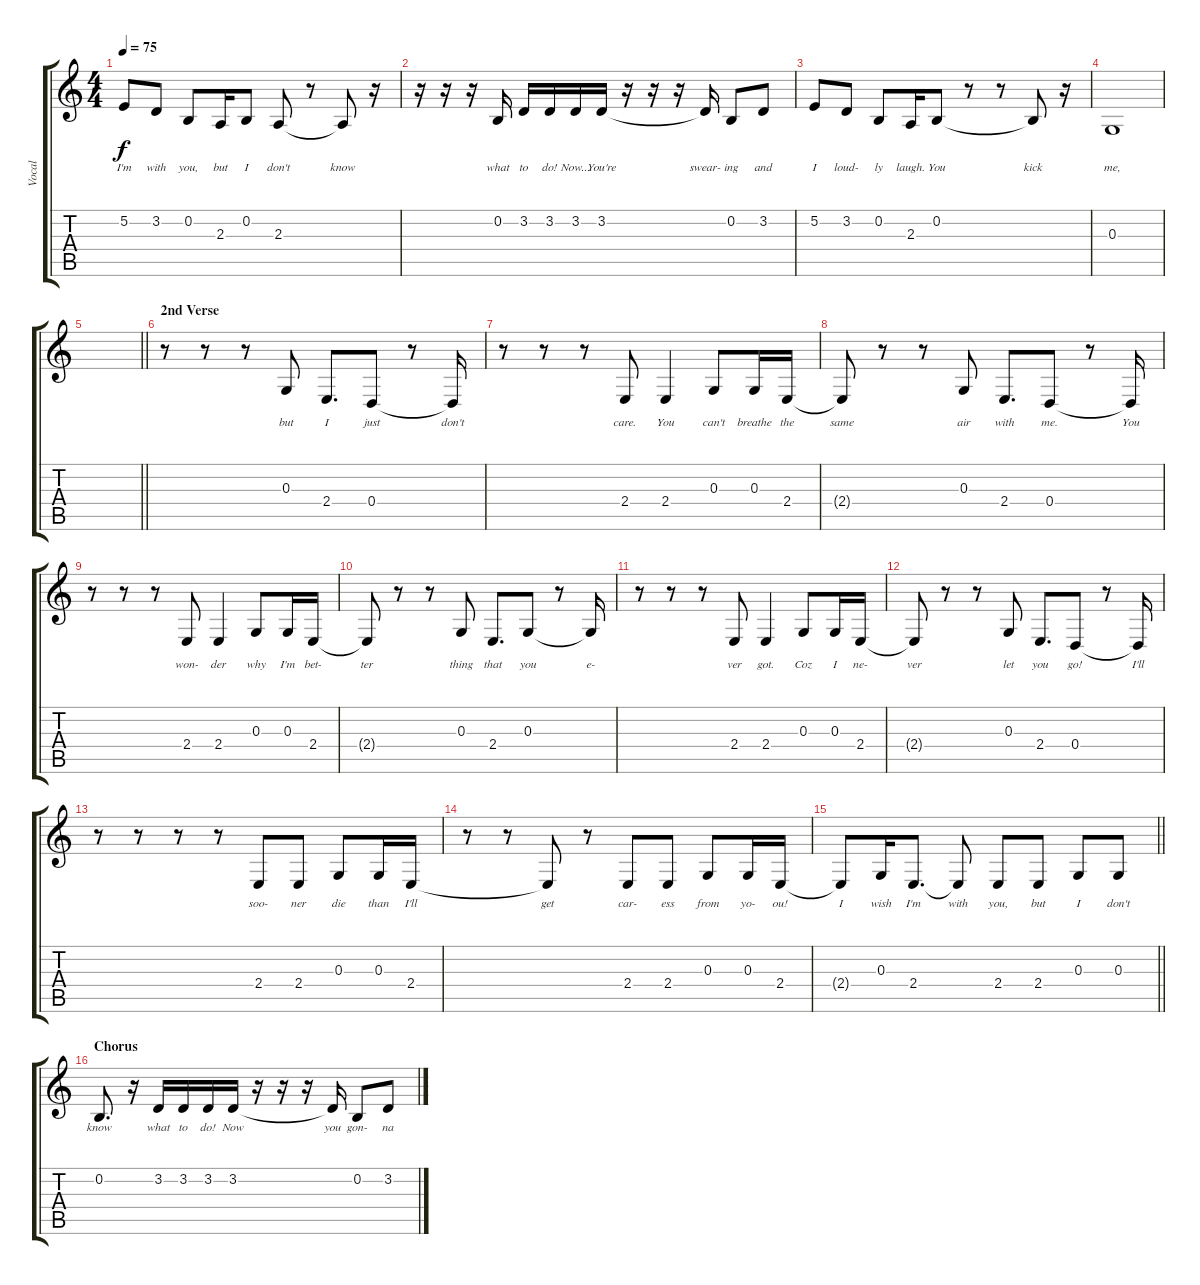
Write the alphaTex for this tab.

\track ("Vocal" "Vocal") {instrument clarinet}
\staff {score tabs}
\tuning (E4 B3 G3 D3 A2 E2) {hide}
\ts (4 4)
\tempo 75
\clef g2
\ks c
5.2.8{lyrics (0 "I'm") lyrics (1 "") lyrics (2 "") lyrics (3 "") lyrics (4 "") dy f} 3.2.8{lyrics (0 "with") lyrics (1 "") lyrics (2 "") lyrics (3 "") lyrics (4 "")} 0.2.8{lyrics (0 "you,") lyrics (1 "") lyrics (2 "") lyrics (3 "") lyrics (4 "")} 2.3.16{lyrics (0 "but") lyrics (1 "") lyrics (2 "") lyrics (3 "") lyrics (4 "")} 0.2.8{lyrics (0 "I") lyrics (1 "") lyrics (2 "") lyrics (3 "") lyrics (4 "")} 2.3.8{lyrics (0 "don't") lyrics (1 "") lyrics (2 "") lyrics (3 "") lyrics (4 "")} r.8 2.3{t}.8{lyrics (0 "know") lyrics (1 "") lyrics (2 "") lyrics (3 "") lyrics (4 "")} r.16 |
r.16 r.16 r.16 0.2.16{lyrics (0 "what") lyrics (1 "") lyrics (2 "") lyrics (3 "") lyrics (4 "")} 3.2.16{lyrics (0 "to") lyrics (1 "") lyrics (2 "") lyrics (3 "") lyrics (4 "")} 3.2.16{lyrics (0 "do!") lyrics (1 "") lyrics (2 "") lyrics (3 "") lyrics (4 "")} 3.2.16{lyrics (0 "Now...") lyrics (1 "") lyrics (2 "") lyrics (3 "") lyrics (4 "")} 3.2.16{lyrics (0 "You're") lyrics (1 "") lyrics (2 "") lyrics (3 "") lyrics (4 "")} r.16 r.16 r.16 3.2{t}.16{lyrics (0 "swear-") lyrics (1 "") lyrics (2 "") lyrics (3 "") lyrics (4 "")} 0.2.8{lyrics (0 "ing") lyrics (1 "") lyrics (2 "") lyrics (3 "") lyrics (4 "")} 3.2.8{lyrics (0 "and") lyrics (1 "") lyrics (2 "") lyrics (3 "") lyrics (4 "")} |
5.2.8{lyrics (0 "I") lyrics (1 "") lyrics (2 "") lyrics (3 "") lyrics (4 "")} 3.2.8{lyrics (0 "loud-") lyrics (1 "") lyrics (2 "") lyrics (3 "") lyrics (4 "")} 0.2.8{lyrics (0 "ly") lyrics (1 "") lyrics (2 "") lyrics (3 "") lyrics (4 "")} 2.3.16{lyrics (0 "laugh.") lyrics (1 "") lyrics (2 "") lyrics (3 "") lyrics (4 "")} 0.2.8{lyrics (0 "You") lyrics (1 "") lyrics (2 "") lyrics (3 "") lyrics (4 "")} r.8 r.8 0.2{t}.8{lyrics (0 "kick") lyrics (1 "") lyrics (2 "") lyrics (3 "") lyrics (4 "")} r.16 |
0.3.1{lyrics (0 "me,") lyrics (1 "") lyrics (2 "") lyrics (3 "") lyrics (4 "")} |
\barLineRight lightlight
|
\section ("" "2nd Verse")
r.8 r.8 r.8 0.3.8{lyrics (0 "but") lyrics (1 "") lyrics (2 "") lyrics (3 "") lyrics (4 "")} 2.4.8{d lyrics (0 "I") lyrics (1 "") lyrics (2 "") lyrics (3 "") lyrics (4 "")} 0.4.8{lyrics (0 "just") lyrics (1 "") lyrics (2 "") lyrics (3 "") lyrics (4 "")} r.8 0.4{t}.16{lyrics (0 "don't") lyrics (1 "") lyrics (2 "") lyrics (3 "") lyrics (4 "")} |
r.8 r.8 r.8 2.4.8{lyrics (0 "care.") lyrics (1 "") lyrics (2 "") lyrics (3 "") lyrics (4 "")} 2.4.4{lyrics (0 "You") lyrics (1 "") lyrics (2 "") lyrics (3 "") lyrics (4 "")} 0.3.8{lyrics (0 "can't") lyrics (1 "") lyrics (2 "") lyrics (3 "") lyrics (4 "")} 0.3.16{lyrics (0 "breathe") lyrics (1 "") lyrics (2 "") lyrics (3 "") lyrics (4 "")} 2.4.16{lyrics (0 "the") lyrics (1 "") lyrics (2 "") lyrics (3 "") lyrics (4 "")} |
2.4{t}.8{lyrics (0 "same") lyrics (1 "") lyrics (2 "") lyrics (3 "") lyrics (4 "")} r.8 r.8 0.3.8{lyrics (0 "air") lyrics (1 "") lyrics (2 "") lyrics (3 "") lyrics (4 "")} 2.4.8{d lyrics (0 "with") lyrics (1 "") lyrics (2 "") lyrics (3 "") lyrics (4 "")} 0.4.8{lyrics (0 "me.") lyrics (1 "") lyrics (2 "") lyrics (3 "") lyrics (4 "")} r.8 0.4{t}.16{lyrics (0 "You") lyrics (1 "") lyrics (2 "") lyrics (3 "") lyrics (4 "")} |
r.8 r.8 r.8 2.4.8{lyrics (0 "won-") lyrics (1 "") lyrics (2 "") lyrics (3 "") lyrics (4 "")} 2.4.4{lyrics (0 "der") lyrics (1 "") lyrics (2 "") lyrics (3 "") lyrics (4 "")} 0.3.8{lyrics (0 "why") lyrics (1 "") lyrics (2 "") lyrics (3 "") lyrics (4 "")} 0.3.16{lyrics (0 "I'm") lyrics (1 "") lyrics (2 "") lyrics (3 "") lyrics (4 "")} 2.4.16{lyrics (0 "bet-") lyrics (1 "") lyrics (2 "") lyrics (3 "") lyrics (4 "")} |
2.4{t}.8{lyrics (0 "ter") lyrics (1 "") lyrics (2 "") lyrics (3 "") lyrics (4 "")} r.8 r.8 0.3.8{lyrics (0 "thing") lyrics (1 "") lyrics (2 "") lyrics (3 "") lyrics (4 "")} 2.4.8{d lyrics (0 "that") lyrics (1 "") lyrics (2 "") lyrics (3 "") lyrics (4 "")} 0.3.8{lyrics (0 "you") lyrics (1 "") lyrics (2 "") lyrics (3 "") lyrics (4 "")} r.8 0.3{t}.16{lyrics (0 "e-") lyrics (1 "") lyrics (2 "") lyrics (3 "") lyrics (4 "")} |
r.8 r.8 r.8 2.4.8{lyrics (0 "ver") lyrics (1 "") lyrics (2 "") lyrics (3 "") lyrics (4 "")} 2.4.4{lyrics (0 "got.") lyrics (1 "") lyrics (2 "") lyrics (3 "") lyrics (4 "")} 0.3.8{lyrics (0 "Coz") lyrics (1 "") lyrics (2 "") lyrics (3 "") lyrics (4 "")} 0.3.16{lyrics (0 "I") lyrics (1 "") lyrics (2 "") lyrics (3 "") lyrics (4 "")} 2.4.16{lyrics (0 "ne-") lyrics (1 "") lyrics (2 "") lyrics (3 "") lyrics (4 "")} |
2.4{t}.8{lyrics (0 "ver") lyrics (1 "") lyrics (2 "") lyrics (3 "") lyrics (4 "")} r.8 r.8 0.3.8{lyrics (0 "let") lyrics (1 "") lyrics (2 "") lyrics (3 "") lyrics (4 "")} 2.4.8{d lyrics (0 "you") lyrics (1 "") lyrics (2 "") lyrics (3 "") lyrics (4 "")} 0.4.8{lyrics (0 "go!") lyrics (1 "") lyrics (2 "") lyrics (3 "") lyrics (4 "")} r.8 0.4{t}.16{lyrics (0 "I'll") lyrics (1 "") lyrics (2 "") lyrics (3 "") lyrics (4 "")} |
r.8 r.8 r.8 r.8 2.4.8{lyrics (0 "soo-") lyrics (1 "") lyrics (2 "") lyrics (3 "") lyrics (4 "")} 2.4.8{lyrics (0 "ner") lyrics (1 "") lyrics (2 "") lyrics (3 "") lyrics (4 "")} 0.3.8{lyrics (0 "die") lyrics (1 "") lyrics (2 "") lyrics (3 "") lyrics (4 "")} 0.3.16{lyrics (0 "than") lyrics (1 "") lyrics (2 "") lyrics (3 "") lyrics (4 "")} 2.4.16{lyrics (0 "I'll") lyrics (1 "") lyrics (2 "") lyrics (3 "") lyrics (4 "")} |
r.8 r.8 2.4{t}.8{lyrics (0 "get") lyrics (1 "") lyrics (2 "") lyrics (3 "") lyrics (4 "")} r.8 2.4.8{lyrics (0 "car-") lyrics (1 "") lyrics (2 "") lyrics (3 "") lyrics (4 "")} 2.4.8{lyrics (0 "ess") lyrics (1 "") lyrics (2 "") lyrics (3 "") lyrics (4 "")} 0.3.8{lyrics (0 "from") lyrics (1 "") lyrics (2 "") lyrics (3 "") lyrics (4 "")} 0.3.16{lyrics (0 "yo-") lyrics (1 "") lyrics (2 "") lyrics (3 "") lyrics (4 "")} 2.4.16{lyrics (0 "ou!") lyrics (1 "") lyrics (2 "") lyrics (3 "") lyrics (4 "")} |
\barLineRight lightlight
2.4{t}.8{lyrics (0 "I") lyrics (1 "") lyrics (2 "") lyrics (3 "") lyrics (4 "")} 0.3.16{lyrics (0 "wish") lyrics (1 "") lyrics (2 "") lyrics (3 "") lyrics (4 "")} 2.4.8{d lyrics (0 "I'm") lyrics (1 "") lyrics (2 "") lyrics (3 "") lyrics (4 "")} 2.4{t}.8{lyrics (0 "with") lyrics (1 "") lyrics (2 "") lyrics (3 "") lyrics (4 "")} 2.4.8{lyrics (0 "you,") lyrics (1 "") lyrics (2 "") lyrics (3 "") lyrics (4 "")} 2.4.8{lyrics (0 "but") lyrics (1 "") lyrics (2 "") lyrics (3 "") lyrics (4 "")} 0.3.8{lyrics (0 "I") lyrics (1 "") lyrics (2 "") lyrics (3 "") lyrics (4 "")} 0.3.8{lyrics (0 "don't") lyrics (1 "") lyrics (2 "") lyrics (3 "") lyrics (4 "")} |
\section ("" "Chorus")
0.2.8{d lyrics (0 "know") lyrics (1 "") lyrics (2 "") lyrics (3 "") lyrics (4 "")} r.16 3.2.16{lyrics (0 "what") lyrics (1 "") lyrics (2 "") lyrics (3 "") lyrics (4 "")} 3.2.16{lyrics (0 "to") lyrics (1 "") lyrics (2 "") lyrics (3 "") lyrics (4 "")} 3.2.16{lyrics (0 "do!") lyrics (1 "") lyrics (2 "") lyrics (3 "") lyrics (4 "")} 3.2.16{lyrics (0 "Now") lyrics (1 "") lyrics (2 "") lyrics (3 "") lyrics (4 "")} r.16 r.16 r.16 3.2{t}.16{lyrics (0 "you") lyrics (1 "") lyrics (2 "") lyrics (3 "") lyrics (4 "")} 0.2.8{lyrics (0 "gon-") lyrics (1 "") lyrics (2 "") lyrics (3 "") lyrics (4 "")} 3.2.8{lyrics (0 "na") lyrics (1 "") lyrics (2 "") lyrics (3 "") lyrics (4 "")}
